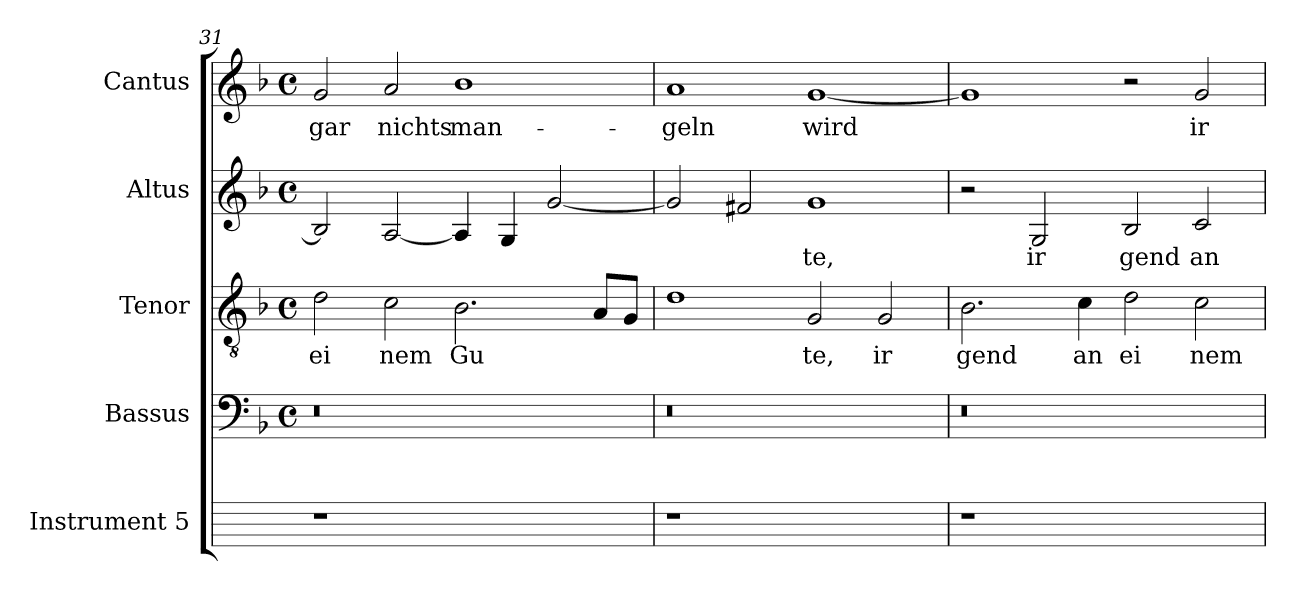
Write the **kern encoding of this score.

**kern	**kern	**kern	**text	**kern	**text	**kern	**text
*part5	*part4	*part3	*part3	*part2	*part2	*part1	*part1
*staff5	*staff4	*staff3	*staff3	*staff2	*staff2	*staff1	*staff1
*I"Instrument 5	*I"Bassus	*I"Tenor	*	*I"Altus	*	*I"Cantus	*
*	*clefF4	*clefGv2	*	*clefG2	*	*clefG2	*
*	*k[b-]	*k[b-]	*	*k[b-]	*	*k[b-]	*
*	*F:	*F:	*	*F:	*	*F:	*
*	*M4/4	*M4/4	*	*M4/4	*	*M4/4	*
*	*met(c)	*met(c)	*	*met(c)	*	*met(c)	*
=31	=31	=31	=31	=31	=31	=31	=31
!	!	!	!LO:LY:b:cj	!	!	!	!LO:LY:b:cj
1r	0r	2d\	ei	2B-/]	.	2g/	gar
!	!	!	!LO:LY:b:cj	!	!	!	!LO:LY:b:cj
.	.	2c\	nem	[<2A/	.	2a/	nichts
!	!	!	!LO:LY:b	!	!	!	!LO:LY:b:cj
1ryy	.	2.B-\	Gu	4A/]	.	1b-	man-
.	.	.	.	4G/	.	.	.
.	.	.	.	[<2g/	.	.	.
.	.	8A/L	.	.	.	.	.
.	.	8G/J	.	.	.	.	.
=32	=32	=32	=32	=32	=32	=32	=32
!	!	!	!	!	!	!	!LO:LY:b:cj
1r	0r	1d	.	2g/]	.	1a	-geln
.	.	.	.	2f#X/	.	.	.
!	!	!	!LO:LY:b:cj	!	!LO:LY:b:cj	!	!LO:LY:b
1ryy	.	2G/	te,	1g	-te,	[<1g	wird
!	!	!	!LO:LY:b:cj	!	!	!	!
.	.	2G/	ir	.	.	.	.
=33	=33	=33	=33	=33	=33	=33	=33
!	!	!	!LO:LY:b:cj	!	!	!	!
1r	0r	2.B-\	gend	2r	.	1g]	.
!	!	!	!	!	!LO:LY:b:cj	!	!
.	.	.	.	2G/	ir	.	.
!	!	!	!LO:LY:b:cj	!	!	!	!
.	.	4c\	an	.	.	.	.
!	!	!	!LO:LY:b:cj	!	!LO:LY:b:cj	!	!
1ryy	.	2d\	ei	2B-/	gend	2r	.
!	!	!	!LO:LY:b:cj	!	!LO:LY:b:cj	!	!LO:LY:b:cj
.	.	2c\	nem	2c/	an	2g/	ir-
=	=	=	=	=	=	=	=
*-	*-	*-	*-	*-	*-	*-	*-
